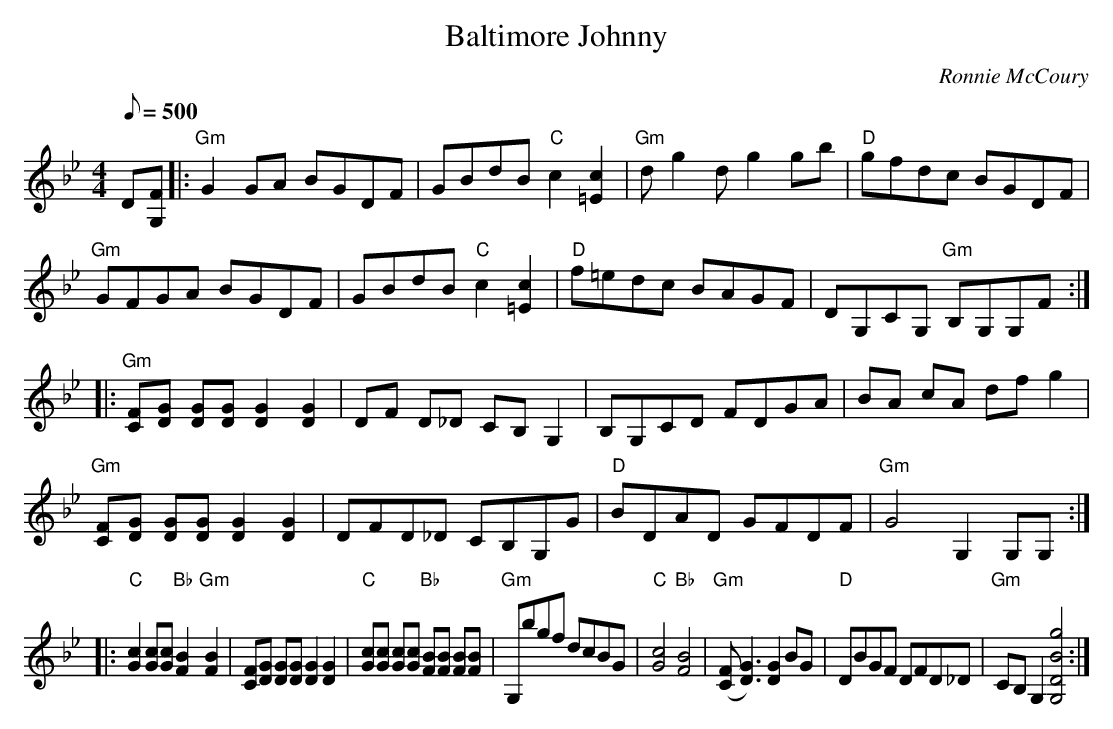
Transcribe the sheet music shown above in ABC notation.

X:1
T:Baltimore Johnny
M:4/4
L:1/8
Q:1/8=500
C:Ronnie McCoury
K:Gm
D[FG,]|:"Gm"G2GA BGDF| GBdB "C"c2[c2=E2]|"Gm"dg2d g2gb| "D"gfdc BGDF|!
"Gm"GFGA BGDF|GBdB "C"c2[c2=E2]| "D"f=edc BAGF|DG,CG, "Gm"B,G,G,F:|!
|:"Gm"[FC][GD] [GD][GD][G2D2][G2D2]| DF D_D CB,G,2| B,G,CD FDGA|
BA cA dfg2| !
"Gm"[FC][GD] [GD][GD][G2D2][G2D2]|
DFD_D CB,G,G| "D"BDAD GFDF| "Gm"G4G,2G,G,:|!
|:"C"[c2G2][cG][cG] "Bb"[B2F2] "Gm"[B2F2]|[FC][GD] [GD][GD][G2D2][G2D2]|
"C"[cG][cG] [cG][cG] "Bb"[BF][BF] [BF][BF]|
"Gm"G,bgf dcBG| "C"[c4G4] "Bb"[B4F4]| "Gm" ([FC][G3D3]) [G2D2]BG|"D"DBGF
 DFD_D|"Gm"CB,G,2[g4B4D4G,4]:|
